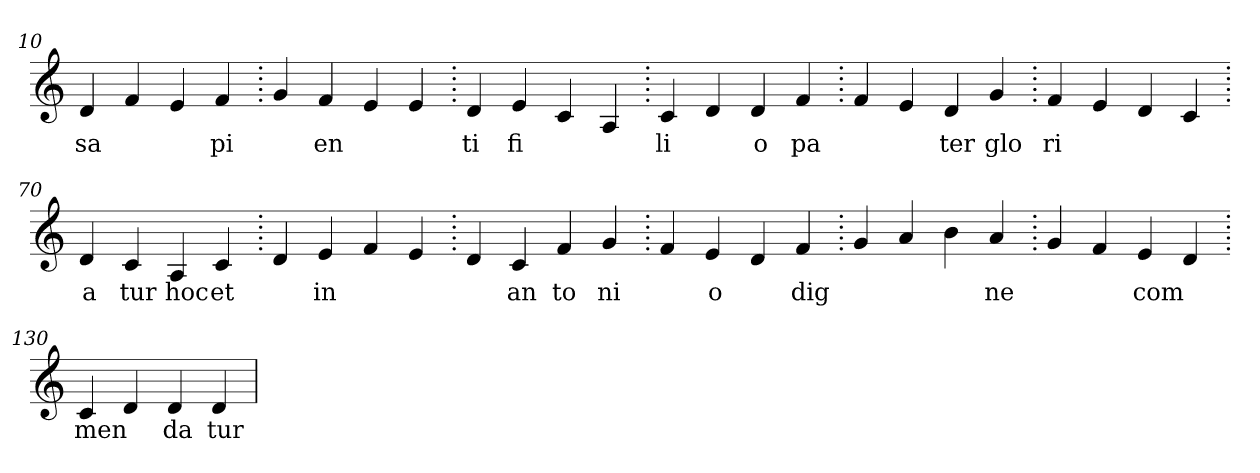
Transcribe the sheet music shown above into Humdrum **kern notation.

**kern	**text
*part1	*part1
*staff1	*staff1
*clefG2	*
=10.	=10.
4d	sa
4f	.
4e	.
4f	pi
=20.	=20.
4g	.
4f	en
4e	.
4e	.
=30.	=30.
4d	ti
4e	fi
4c	.
4A	.
=40.	=40.
4c	li
4d	.
4d	o
4f	pa
=50.	=50.
4f	.
4e	.
4d	ter
4g	glo
=60.	=60.
4f	ri
4e	.
4d	.
4c	.
=70.	=70.
4d	a
4c	tur
4A	hoc
4c	et
=80.	=80.
4d	.
4e	in
4f	.
4e	.
=90.	=90.
4d	.
4c	an
4f	to
4g	ni
=100.	=100.
4f	.
4e	o
4d	.
4f	dig
=110.	=110.
4g	.
4a	.
4b	.
4a	ne
=120.	=120.
4g	.
4f	.
4e	com
4d	.
=130.	=130.
4c	men
4d	.
4d	da
4d	tur
=	=
*-	*-
